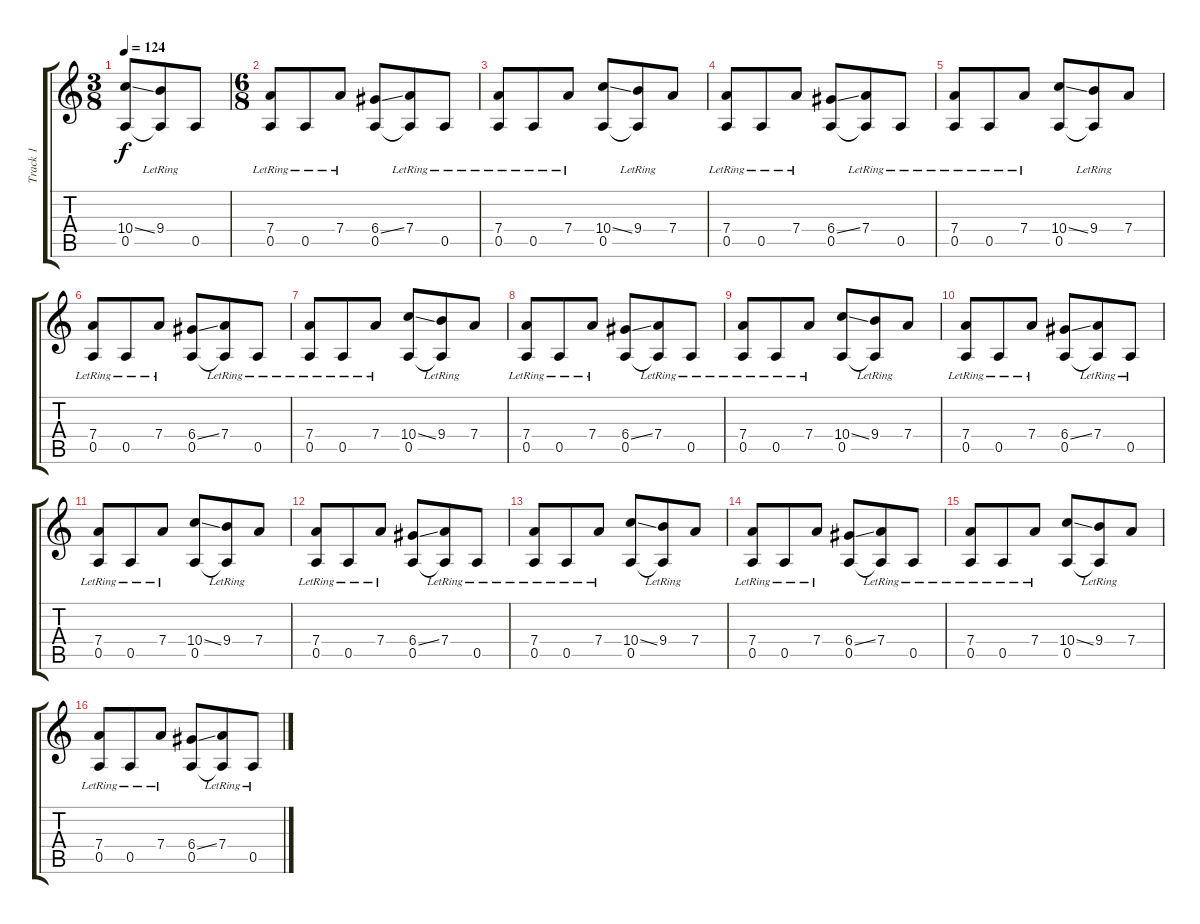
\track ("Track 1" "Track 1") {instrument overdrivenguitar}
\staff {score tabs}
\tuning (E4 B3 G3 D3 A2 D2) {hide}
\ts (3 8)
\tempo 124
\clef g2
\ks c
(10.4{ss} 0.5).8{dy f instrument overdrivenguitar} (9.4{lr} 0.5{t}).8 0.5.8 |
\ts (6 8)
(7.4{lr} 0.5{lr}).8 0.5{lr}.8 7.4{lr}.8 (6.4{ss} 0.5).8 (7.4{lr} 0.5{t}).8 0.5{lr}.8 |
(7.4{lr} 0.5{lr}).8 0.5{lr}.8 7.4{lr}.8 (10.4{ss} 0.5).8 (9.4{lr} 0.5{t}).8 7.4.8 |
(7.4{lr} 0.5{lr}).8 0.5{lr}.8 7.4{lr}.8 (6.4{ss} 0.5).8 (7.4{lr} 0.5{t}).8 0.5{lr}.8 |
(7.4{lr} 0.5{lr}).8 0.5{lr}.8 7.4{lr}.8 (10.4{ss} 0.5).8 (9.4{lr} 0.5{t}).8 7.4.8 |
(7.4{lr} 0.5{lr}).8 0.5{lr}.8 7.4{lr}.8 (6.4{ss} 0.5).8 (7.4{lr} 0.5{t}).8 0.5{lr}.8 |
(7.4{lr} 0.5{lr}).8 0.5{lr}.8 7.4{lr}.8 (10.4{ss} 0.5).8 (9.4{lr} 0.5{t}).8 7.4.8 |
(7.4{lr} 0.5{lr}).8 0.5{lr}.8 7.4{lr}.8 (6.4{ss} 0.5).8 (7.4{lr} 0.5{t}).8 0.5{lr}.8 |
(7.4{lr} 0.5{lr}).8 0.5{lr}.8 7.4{lr}.8 (10.4{ss} 0.5).8 (9.4{lr} 0.5{t}).8 7.4.8 |
(7.4{lr} 0.5{lr}).8 0.5{lr}.8 7.4{lr}.8 (6.4{ss} 0.5).8 (7.4{lr} 0.5{t}).8 0.5{lr}.8 |
(7.4{lr} 0.5{lr}).8 0.5{lr}.8 7.4{lr}.8 (10.4{ss} 0.5).8 (9.4{lr} 0.5{t}).8 7.4.8 |
(7.4{lr} 0.5{lr}).8 0.5{lr}.8 7.4{lr}.8 (6.4{ss} 0.5).8 (7.4{lr} 0.5{t}).8 0.5{lr}.8 |
(7.4{lr} 0.5{lr}).8 0.5{lr}.8 7.4{lr}.8 (10.4{ss} 0.5).8 (9.4{lr} 0.5{t}).8 7.4.8 |
(7.4{lr} 0.5{lr}).8 0.5{lr}.8 7.4{lr}.8 (6.4{ss} 0.5).8 (7.4{lr} 0.5{t}).8 0.5{lr}.8 |
(7.4{lr} 0.5{lr}).8 0.5{lr}.8 7.4{lr}.8 (10.4{ss} 0.5).8 (9.4{lr} 0.5{t}).8 7.4.8 |
(7.4{lr} 0.5{lr}).8 0.5{lr}.8 7.4{lr}.8 (6.4{ss} 0.5).8 (7.4{lr} 0.5{t}).8 0.5{lr}.8
